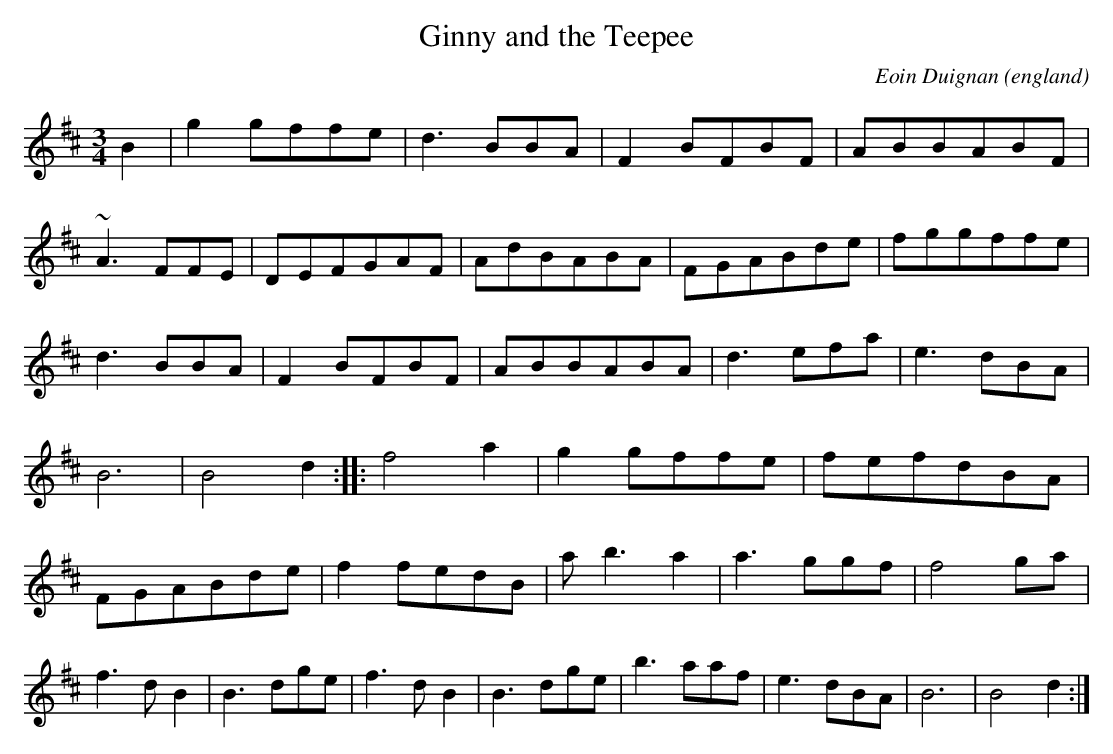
X:1
T:Ginny and the Teepee
O:england
M:3/4
L:1/8
C:Eoin Duignan
K:BMin
B2|g2gffe|d3 BBA|F2BFBF|ABBABF|~A3 FFE|\
DEFGAF|AdBABA|FGABde|fggffe|d3 BBA|F2BFBF|\
ABBABA|d3 efa|e3 dBA|B6|B4 d2::f4 a2|g2gffe|\
fefdBA|FGABde|f2fedB|a b3 a2|a3 ggf|f4 ga|f3 d B2|\
B3 dge|f3 d B2|B3 dge|b3 aaf|e3 dBA|B6|B4 d2:|
